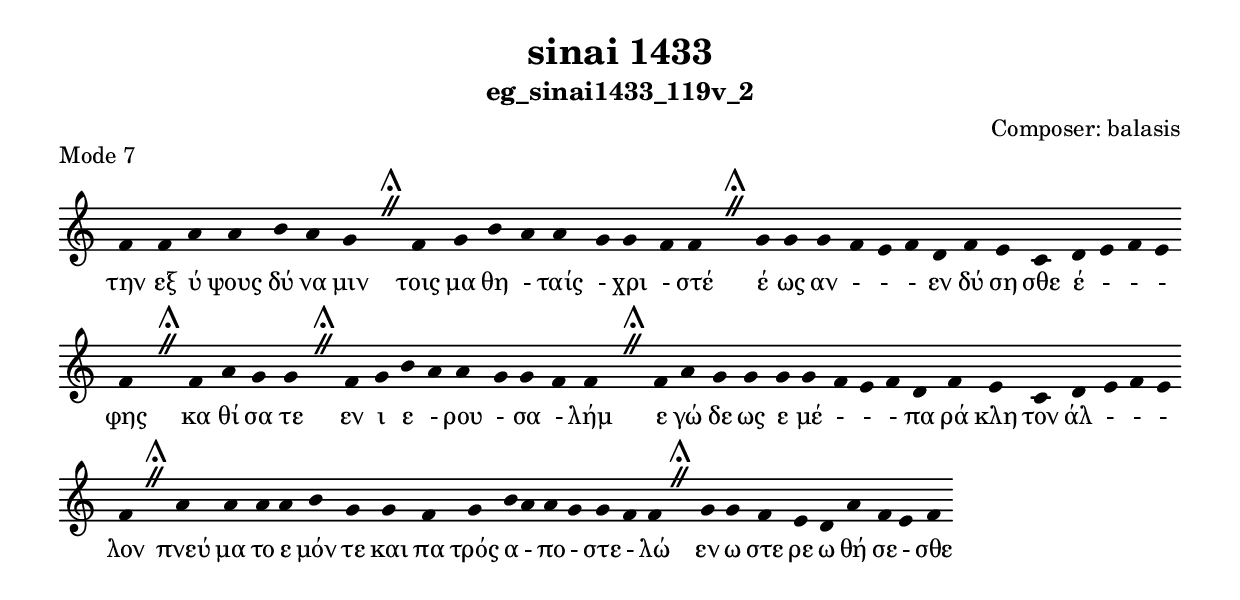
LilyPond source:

\include "gregorian.ly"

	\header {
 	  title = "sinai 1433"
	  subtitle = "eg_sinai1433_119v_2"
	  composer = "Composer: balasis"
	  piece = "Mode 7"
	}

	chant = {
	  f'4 f'4 a'4 a'4 b'4 a'4 g'4 \divisioMaior
 f'4 g'4 b'4 a'4 a'4 g'4 g'4 f'4 f'4 \divisioMaior
 g'4 g'4 g'4 f'4 e'4 f'4 d'4 f'4 e'4 c'4 d'4 e'4 f'4 e'4 f'4 \divisioMaior
 f'4 a'4 g'4 g'4 \divisioMaior
 f'4 g'4 b'4 a'4 a'4 g'4 g'4 f'4 f'4 \divisioMaior
 f'4 a'4 g'4 g'4 g'4 g'4 f'4 e'4 f'4 d'4 f'4 e'4 c'4 d'4 e'4 f'4 e'4 f'4 \divisioMaior
 a'4 a'4 a'4 a'4 b'4 g'4 g'4 f'4 g'4 b'4 a'4 a'4 g'4 g'4 f'4 f'4 \divisioMaior
 g'4 g'4 f'4 e'4 d'4 a'4 f'4 e'4 f'4\finalis
	}

	verba = \lyricmode {την εξ ύ ψους δύ να μιν 
τοις μα θη - ταίς - χρι - στέ 
έ ως αν -  -  - εν δύ ση σθε έ -  -  - φης 
κα θί σα τε 
εν ι ε - ρου - σα - λήμ 
ε γώ δε ως ε μέ -  -  - πα ρά κλη τον άλ -  -  - λον 
πνεύ μα το ε μόν τε και πα τρός α - πο - στε - λώ 
εν ω στε ρε ω θή σε - σθε 
	}


	\score {
	  \new Staff <<
	  \new Voice = "melody" \chant
	  \new Lyrics = "one" \lyricsto melody \verba
	  >>
	  \layout {
	    \context {
	      \Staff
	      \remove "Time_signature_engraver"
	      \remove "Bar_engraver"
	    }
	    \context {
	      \Voice
	      \remove "Stem_engraver"
	    }
	  }
	}